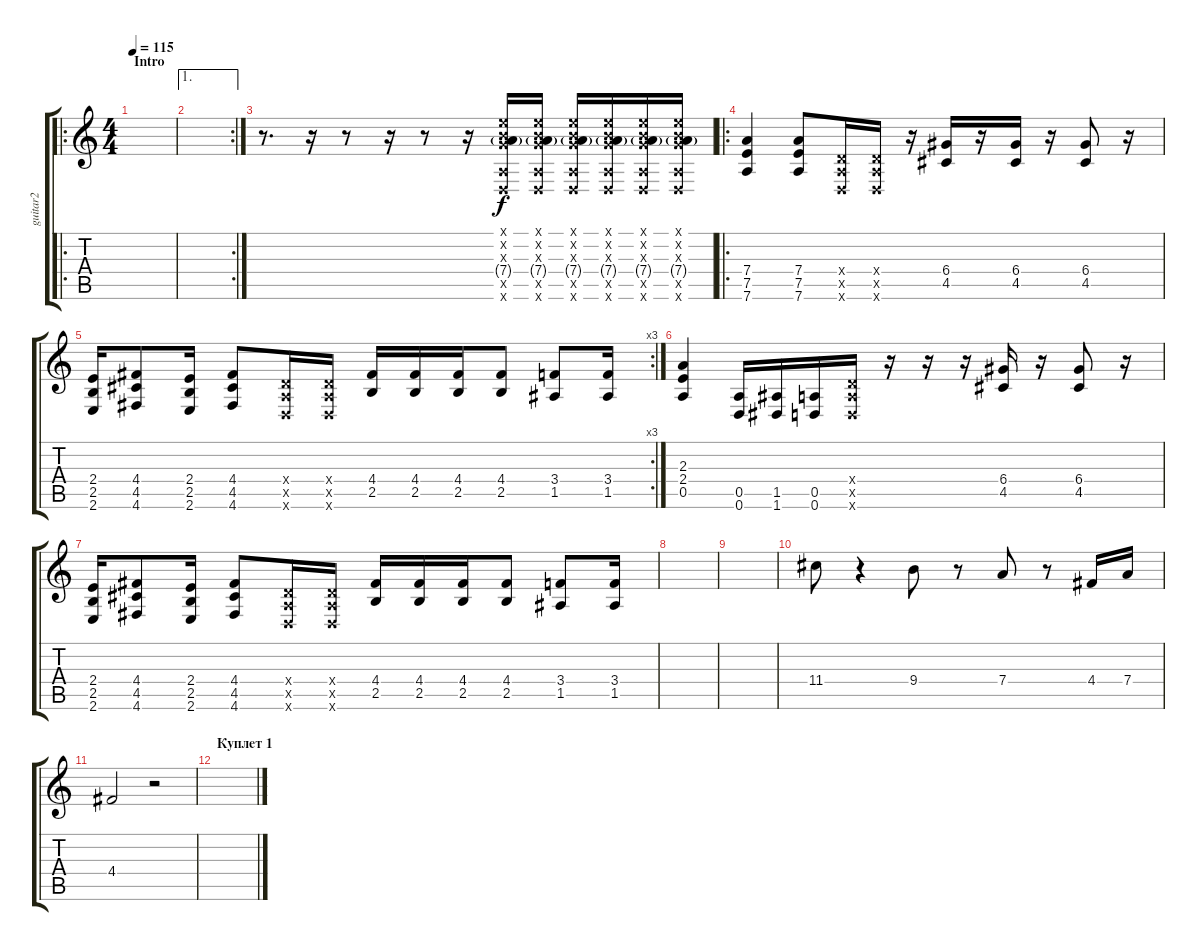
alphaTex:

\track ("guitar2" "guitar2") {instrument overdrivenguitar}
\staff {score tabs}
\tuning (E4 B3 G3 D3 A2 D2) {hide}
\ro
\ts (4 4)
\section ("" "Intro")
\tempo 115
\clef g2
\ks c
|
\ae 1
\rc 2
|
r.8{d} r.16 r.8 r.16 r.8 r.16 (0.1{x} 0.2{x} 0.3{x} 7.4{g} 0.5{x} 0.6{x}).16{volume 13} (0.1{x} 0.2{x} 0.3{x} 7.4{g} 0.5{x} 0.6{x}).16 (0.1{x} 0.2{x} 0.3{x} 7.4{g} 0.5{x} 0.6{x}).16 (0.1{x} 0.2{x} 0.3{x} 7.4{g} 0.5{x} 0.6{x}).16 (0.1{x} 0.2{x} 0.3{x} 7.4{g} 0.5{x} 0.6{x}).16 (0.1{x} 0.2{x} 0.3{x} 7.4{g} 0.5{x} 0.6{x}).16 |
\ro
(7.4 7.5 7.6).4{dy f} (7.4 7.5 7.6).8 (0.4{x} 0.5{x} 0.6{x}).16 (0.4{x} 0.5{x} 0.6{x}).16 r.16 (6.4 4.5).16 r.16 (6.4 4.5).16 r.16 (6.4 4.5).8 r.16 |
\rc 3
(2.4 2.5 2.6).16 (4.4 4.5 4.6).8 (2.4 2.5 2.6).16 (4.4 4.5 4.6).8 (0.4{x} 0.5{x} 0.6{x}).16 (0.4{x} 0.5{x} 0.6{x}).16 (4.4 2.5).16 (4.4 2.5).16 (4.4 2.5).16 (4.4 2.5).8 (3.4 1.5).8 (3.4 1.5).16 |
(2.3 2.4 0.5).4 (0.5 0.6).16 (1.5 1.6).16 (0.5 0.6).16 (0.4{x} 0.5{x} 0.6{x}).16 r.16 r.16 r.16 (6.4 4.5).16 r.16 (6.4 4.5).8 r.16 |
(2.4 2.5 2.6).16 (4.4 4.5 4.6).8 (2.4 2.5 2.6).16 (4.4 4.5 4.6).8 (0.4{x} 0.5{x} 0.6{x}).16 (0.4{x} 0.5{x} 0.6{x}).16 (4.4 2.5).16 (4.4 2.5).16 (4.4 2.5).16 (4.4 2.5).8 (3.4 1.5).8 (3.4 1.5).16 |
|
|
11.4.8{volume 9 instrument acousticguitarnylon} r.4 9.4.8 r.8 7.4.8 r.8 4.4.16 7.4.16 |
4.4.2 r.2 |
\section ("" "Куплет 1")
